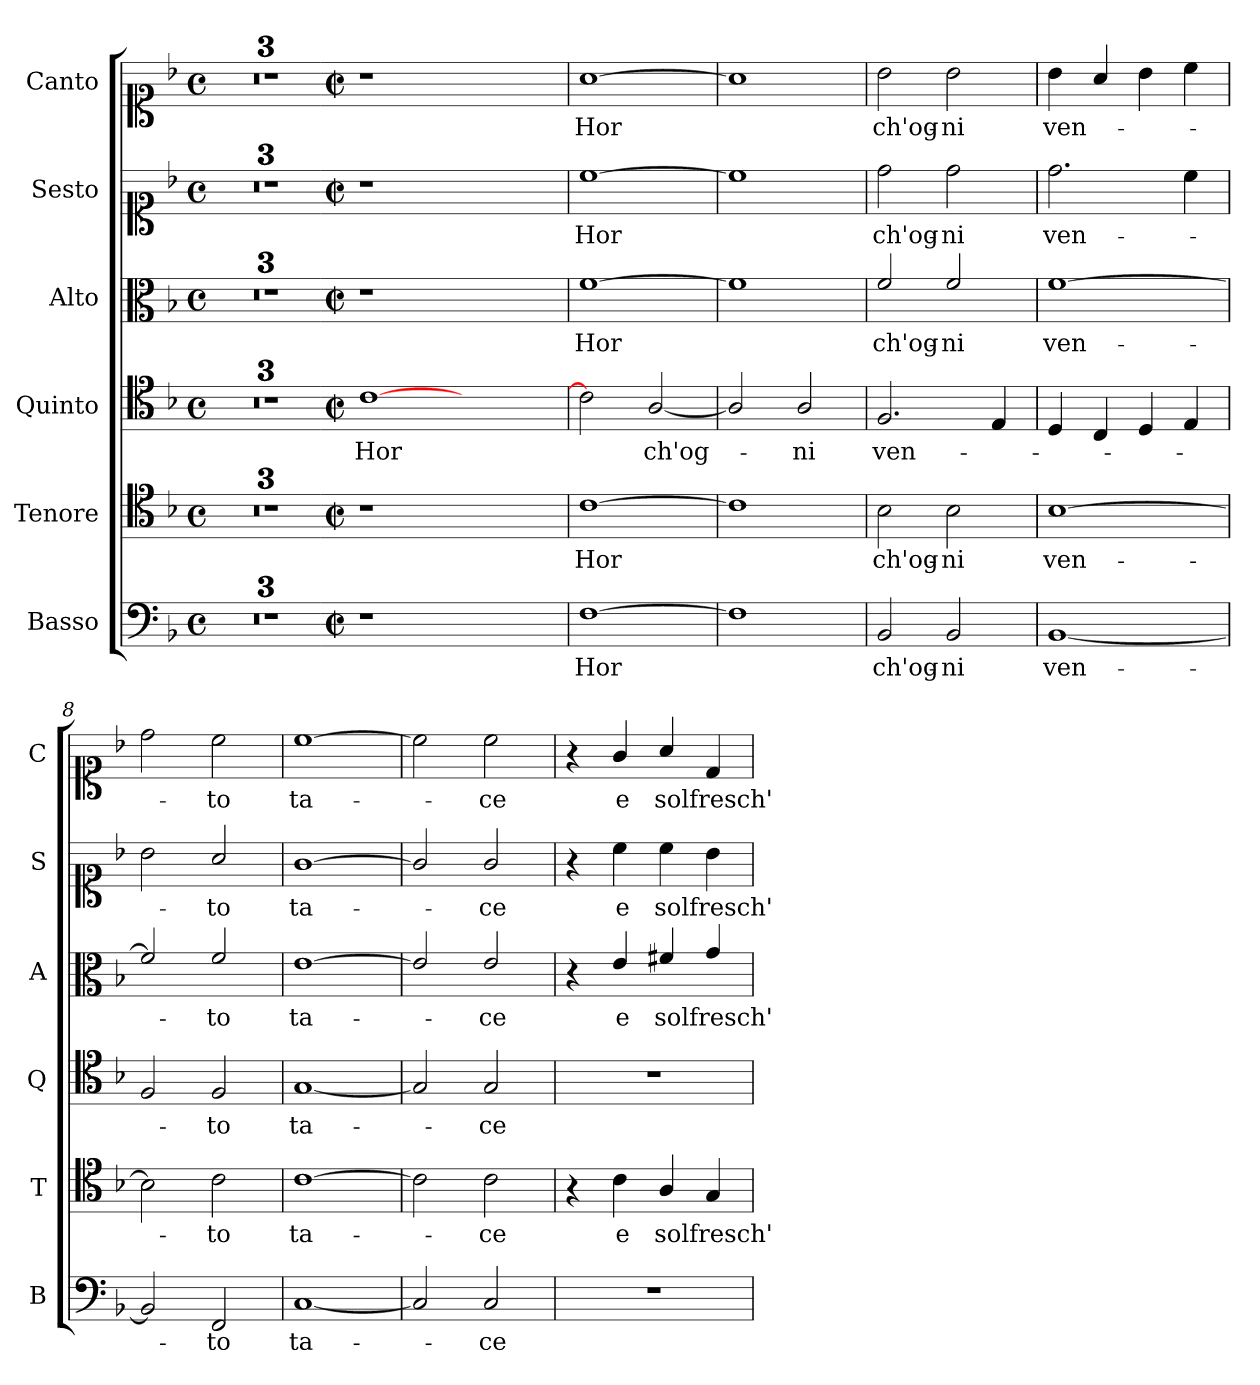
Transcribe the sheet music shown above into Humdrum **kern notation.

**kern	**text	**kern	**text	**kern	**text	**kern	**text	**kern	**text	**kern	**text
*part6	*part6	*part5	*part5	*part4	*part4	*part3	*part3	*part2	*part2	*part1	*part1
*staff6	*staff6	*staff5	*staff5	*staff4	*staff4	*staff3	*staff3	*staff2	*staff2	*staff1	*staff1
*I"Basso	*	*I"Tenore	*	*I"Quinto	*	*I"Alto	*	*I"Sesto	*	*I"Canto	*
*I'B	*	*I'T	*	*I'Q	*	*I'A	*	*I'S	*	*I'C	*
*clefF4	*	*clefC4	*	*clefC4	*	*clefC3	*	*clefC1	*	*clefC1	*
*k[b-]	*	*k[b-]	*	*k[b-]	*	*k[b-]	*	*k[b-]	*	*k[b-]	*
*F:	*	*F:	*	*F:	*	*F:	*	*F:	*	*F:	*
*M4/4	*	*M4/4	*	*M4/4	*	*M4/4	*	*M4/4	*	*M4/4	*
*met(c)	*	*met(c)	*	*met(c)	*	*met(c)	*	*met(c)	*	*met(c)	*
=1	=1	=1	=1	=1	=1	=1	=1	=1	=1	=1	=1
1ryy	.	1ryy	.	1ryy	.	1ryy	.	1ryy	.	1ryy	.
=2	=2	=2	=2	=2	=2	=2	=2	=2	=2	=2	=2
1ryy	.	1ryy	.	1ryy	.	1ryy	.	1ryy	.	1ryy	.
=3	=3	=3	=3	=3	=3	=3	=3	=3	=3	=3	=3
*	*	*clefGv2	*	*clefGv2	*	*clefG2	*	*clefG2	*	*clefG2	*
1ryy	.	1ryy	.	1ryy	.	1ryy	.	1ryy	.	1ryy	.
=3X1-	=3X1-	=3X1-	=3X1-	=3X1-	=3X1-	=3X1-	=3X1-	=3X1-	=3X1-	=3X1-	=3X1-
*M2/2	*	*M2/2	*	*M2/2	*	*M2/2	*	*M2/2	*	*M2/2	*
*met(c|)	*	*met(c|)	*	*met(c|)	*	*met(c|)	*	*met(c|)	*	*met(c|)	*
!	!	!	!	!	!LO:LY:b	!	!	!	!	!	!
1r	.	1r	.	[1c	Hor	1r	.	1r	.	1r	.
1ryy	.	1ryy	.	1ryy	.	1ryy	.	1ryy	.	1ryy	.
=4	=4	=4	=4	=4	=4	=4	=4	=4	=4	=4	=4
!	!LO:LY:b	!	!LO:LY:b	!	!	!	!LO:LY:b	!	!LO:LY:b	!	!LO:LY:b
[1F	Hor	[1c	Hor	2c\]	.	[1f	Hor	[1cc	Hor	[1a	Hor
!	!	!	!	!	!LO:LY:b	!	!	!	!	!	!
.	.	.	.	[2A/	ch'og-	.	.	.	.	.	.
=5	=5	=5	=5	=5	=5	=5	=5	=5	=5	=5	=5
1F]	.	1c]	.	2A/]	.	1f]	.	1cc]	.	1a]	.
!	!	!	!	!	!LO:LY:b	!	!	!	!	!	!
.	.	.	.	2A/	-ni	.	.	.	.	.	.
=6	=6	=6	=6	=6	=6	=6	=6	=6	=6	=6	=6
!	!LO:LY:b	!	!LO:LY:b	!	!LO:LY:b	!	!LO:LY:b	!	!LO:LY:b	!	!LO:LY:b
2BB-/	ch'og-	2B-\	ch'og-	2.F/	ven-	2f/	ch'og-	2dd\	ch'og-	2b-\	ch'og-
!	!LO:LY:b	!	!LO:LY:b	!	!	!	!LO:LY:b	!	!LO:LY:b	!	!LO:LY:b
2BB-/	-ni	2B-\	-ni	.	.	2f/	-ni	2dd\	-ni	2b-\	-ni
.	.	.	.	4E/	.	.	.	.	.	.	.
=7	=7	=7	=7	=7	=7	=7	=7	=7	=7	=7	=7
!	!LO:LY:b	!	!LO:LY:b	!	!	!	!LO:LY:b	!	!LO:LY:b	!	!LO:LY:b
[1BB-	ven-	[1B-	ven-	4D/	.	[1f	ven-	2.dd\	ven-	4b-\	ven-
.	.	.	.	4C/	.	.	.	.	.	4a/	.
.	.	.	.	4D/	.	.	.	.	.	4b-\	.
.	.	.	.	4E/	.	.	.	4cc\	.	4cc\	.
!!LO:PB:g=z
=8	=8	=8	=8	=8	=8	=8	=8	=8	=8	=8	=8
2BB-/]	.	2B-\]	.	2F/	.	2f/]	.	2b-\	.	2dd\	.
!	!LO:LY:b	!	!LO:LY:b	!	!LO:LY:b	!	!LO:LY:b	!	!LO:LY:b	!	!LO:LY:b
2FF/	-to	2c\	-to	2F/	-to	2f/	-to	2a/	-to	2cc\	-to
=9	=9	=9	=9	=9	=9	=9	=9	=9	=9	=9	=9
!	!LO:LY:b	!	!LO:LY:b	!	!LO:LY:b	!	!LO:LY:b	!	!LO:LY:b	!	!LO:LY:b
[1C	ta-	[1c	ta-	[1G	ta-	[1e	ta-	[1g	ta-	[1cc	ta-
=10	=10	=10	=10	=10	=10	=10	=10	=10	=10	=10	=10
2C/]	.	2c\]	.	2G/]	.	2e/]	.	2g/]	.	2cc\]	.
!	!LO:LY:b	!	!LO:LY:b	!	!LO:LY:b	!	!LO:LY:b	!	!LO:LY:b	!	!LO:LY:b
2C/	-ce	2c\	-ce	2G/	-ce	2e/	-ce	2g/	-ce	2cc\	-ce
=11	=11	=11	=11	=11	=11	=11	=11	=11	=11	=11	=11
1r	.	4r	.	1r	.	4r	.	4r	.	4r	.
!	!	!	!LO:LY:b	!	!	!	!LO:LY:b	!	!LO:LY:b	!	!LO:LY:b
.	.	4c\	e	.	.	4e/	e	4cc\	e	4g/	e
!	!	!	!LO:LY:b	!	!	!	!LO:LY:b	!	!LO:LY:b	!	!LO:LY:b
.	.	4A/	sol	.	.	4f#X/	sol	4cc\	sol	4a/	sol
!	!	!	!LO:LY:b	!	!	!	!LO:LY:b	!	!LO:LY:b	!	!LO:LY:b
.	.	4G/	fresch'	.	.	4g/	fresch'	4b-\	fresch'	4d/	fresch'
=	=	=	=	=	=	=	=	=	=	=	=
*-	*-	*-	*-	*-	*-	*-	*-	*-	*-	*-	*-
